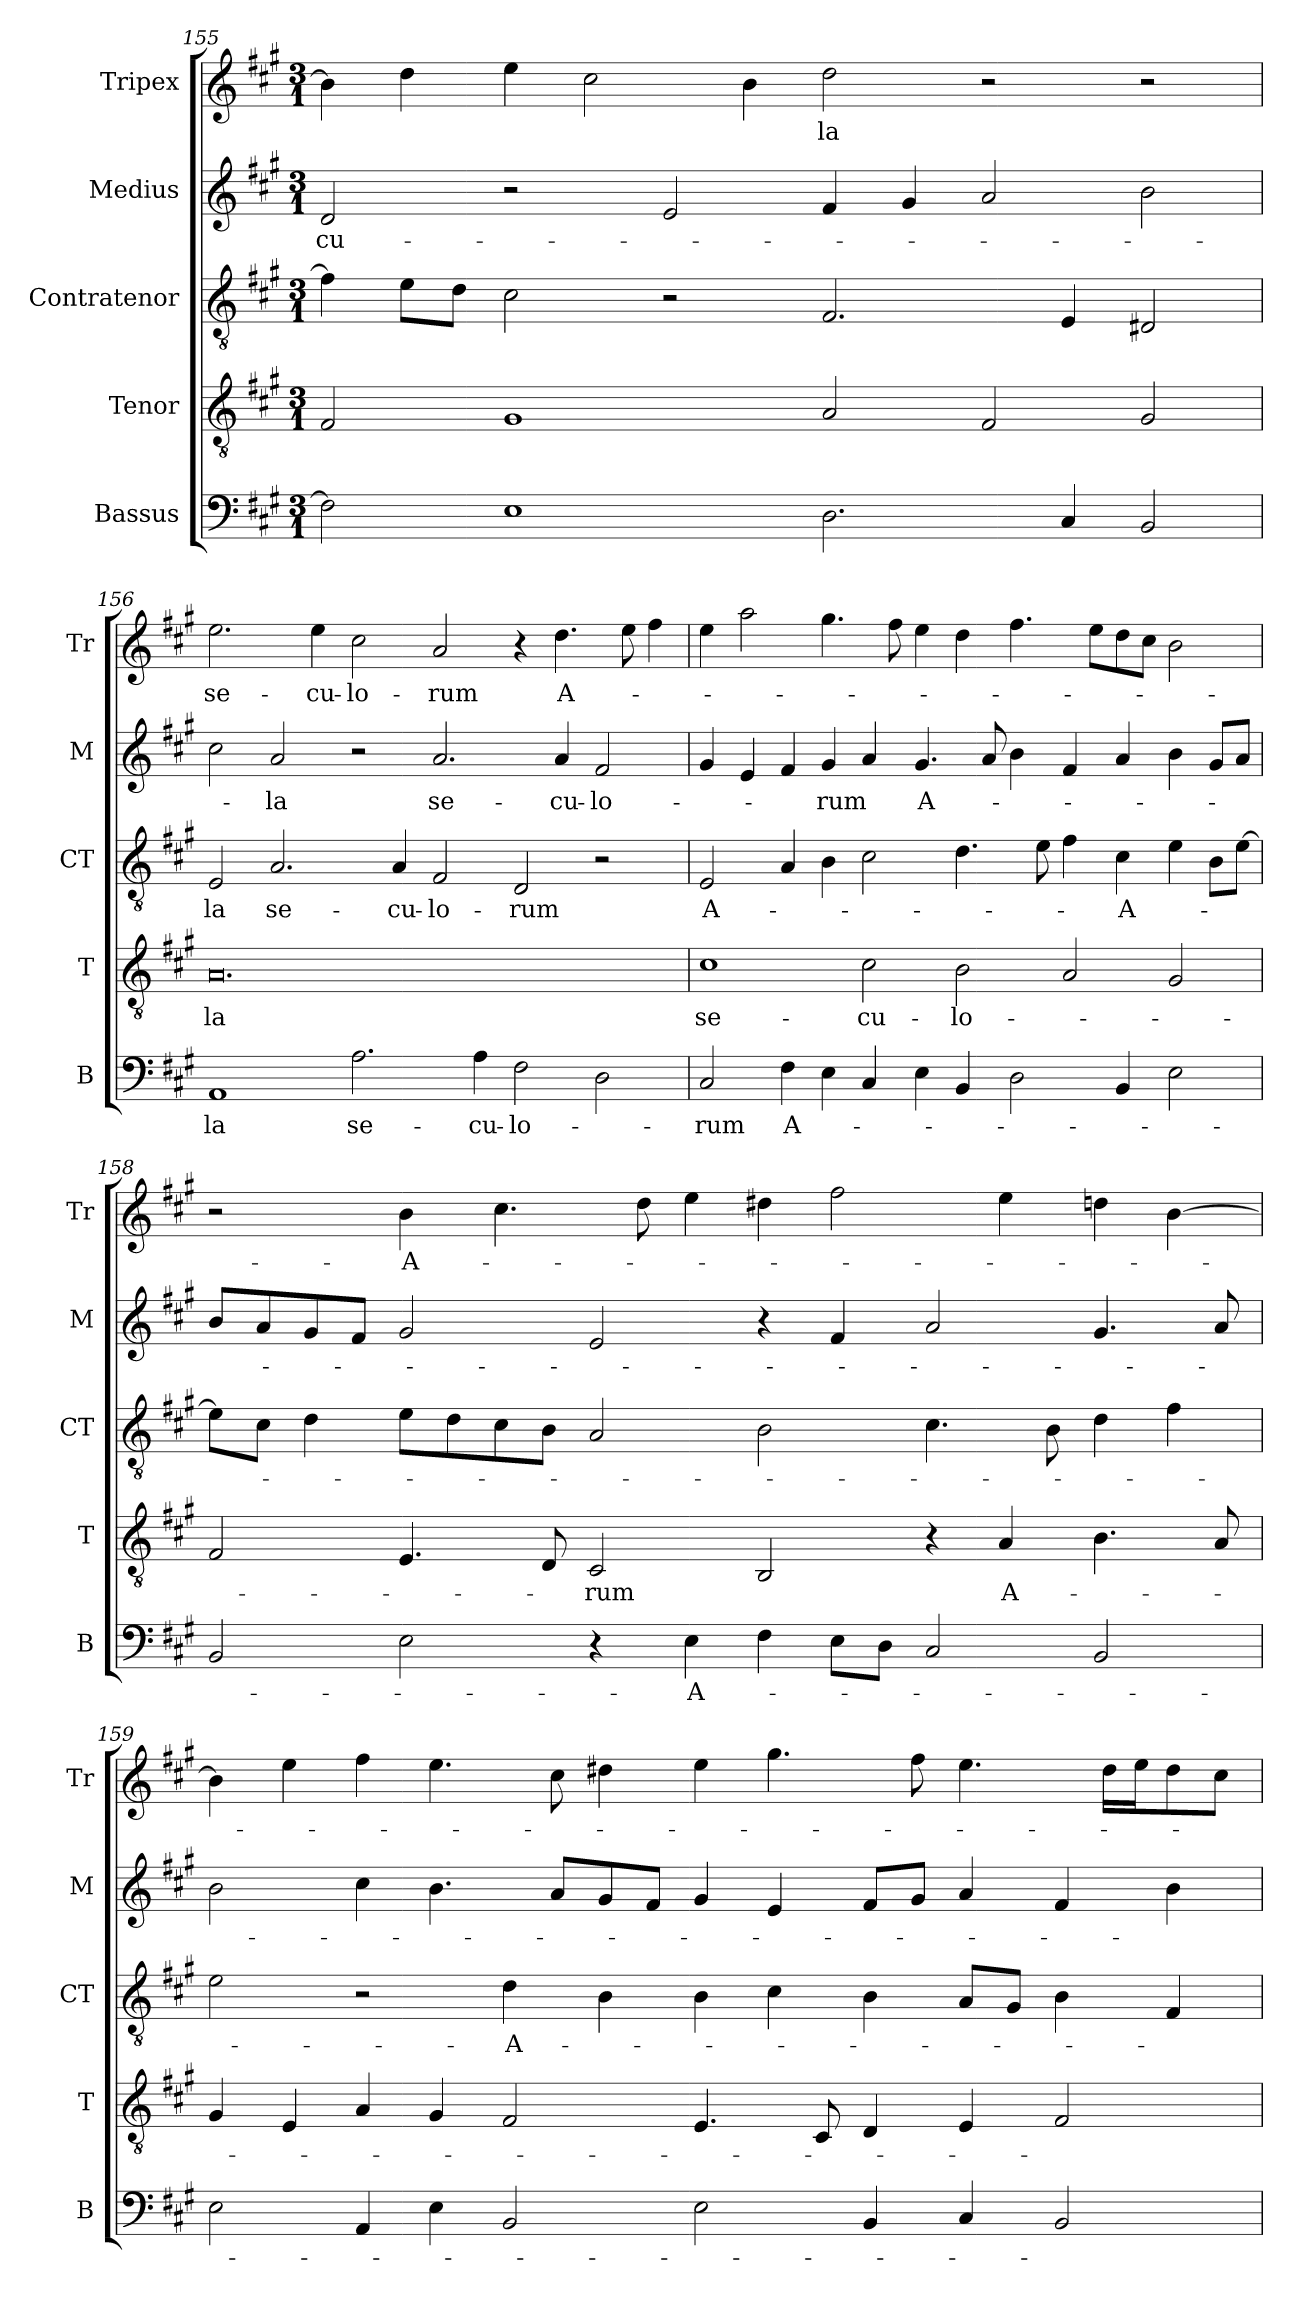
**kern	**text	**kern	**text	**kern	**text	**kern	**text	**kern	**text
*part5	*part5	*part4	*part4	*part3	*part3	*part2	*part2	*part1	*part1
*staff5	*staff5	*staff4	*staff4	*staff3	*staff3	*staff2	*staff2	*staff1	*staff1
*I"Bassus	*	*I"Tenor	*	*I"Contratenor	*	*I"Medius	*	*I"Tripex	*
*I'B	*	*I'T	*	*I'CT	*	*I'M	*	*I'Tr	*
!!LO:LB:g=z
*clefF4	*	*clefGv2	*	*clefGv2	*	*clefG2	*	*clefG2	*
*	*	*ITrd7c12	*	*ITrd7c12	*	*	*	*	*
*k[f#c#g#]	*	*k[f#c#g#]	*	*k[f#c#g#]	*	*k[f#c#g#]	*	*k[f#c#g#]	*
*A:	*	*A:	*	*A:	*	*A:	*	*A:	*
*M3/1	*	*M3/1	*	*M3/1	*	*M3/1	*	*M3/1	*
=155	=155	=155	=155	=155	=155	=155	=155	=155	=155
!	!	!	!	!	!	!	!LO:LY:b:color=#000000	!	!
2F#i\]	.	2FF#i/	.	4F#i\]	.	2di/	-cu-	4bi\]	.
.	.	.	.	8Ei\L	.	.	.	4ddi\	.
.	.	.	.	8Di\J	.	.	.	.	.
1Ei	.	1GG#i	.	2C#i\	.	2r	.	4eei\	.
.	.	.	.	.	.	.	.	2cc#i\	.
.	.	.	.	2r	.	2ei/	.	.	.
.	.	.	.	.	.	.	.	4bi\	.
!	!	!	!	!	!	!	!	!	!LO:LY:b:color=#000000
2.Di\	.	2AAi/	.	2.FF#i/	.	4f#i/	.	2ddi\	-la
.	.	.	.	.	.	4g#i/	.	.	.
.	.	2FF#i/	.	.	.	2ai/	.	2r	.
4C#i/	.	.	.	4EEi/	.	.	.	.	.
2BBi/	.	2GG#i/	.	2DD#i/	.	2bi\	.	2r	.
=156	=156	=156	=156	=156	=156	=156	=156	=156	=156
!	!LO:LY:b:color=#000000	!	!	!	!	!	!	!	!
!	!	!	!LO:LY:b:color=#000000	!	!	!	!	!	!
!	!	!	!	!	!LO:LY:b:color=#000000	!	!	!	!
!	!	!	!	!	!	!	!	!	!LO:LY:b:color=#000000
1AAi	-la	0.AAi	-la	2EEi/	-la	2cc#i\	.	2.eei\	se-
!	!	!	!	!	!LO:LY:b:color=#000000	!	!	!	!
!	!	!	!	!	!	!	!LO:LY:b:color=#000000	!	!
.	.	.	.	2.AAi/	se-	2ai/	-la	.	.
!	!	!	!	!	!	!	!	!	!LO:LY:b:color=#000000
.	.	.	.	.	.	.	.	4eei\	-cu-
!	!LO:LY:b:color=#000000	!	!	!	!	!	!	!	!
!	!	!	!	!	!	!	!	!	!LO:LY:b:color=#000000
2.Ai\	se-	.	.	.	.	2r	.	2cc#i\	-lo-
!	!	!	!	!	!LO:LY:b:color=#000000	!	!	!	!
.	.	.	.	4AAi/	-cu-	.	.	.	.
!	!	!	!	!	!LO:LY:b:color=#000000	!	!	!	!
!	!	!	!	!	!	!	!LO:LY:b:color=#000000	!	!
!	!	!	!	!	!	!	!	!	!LO:LY:b:color=#000000
.	.	.	.	2FF#i/	-lo-	2.ai/	se-	2ai/	-rum
!	!LO:LY:b:color=#000000	!	!	!	!	!	!	!	!
4Ai\	-cu-	.	.	.	.	.	.	.	.
!	!LO:LY:b:color=#000000	!	!	!	!	!	!	!	!
!	!	!	!	!	!LO:LY:b:color=#000000	!	!	!	!
2F#i\	-lo-	.	.	2DDi/	-rum	.	.	4r	.
!	!	!	!	!	!	!	!LO:LY:b:color=#000000	!	!
!	!	!	!	!	!	!	!	!	!LO:LY:b:color=#000000
.	.	.	.	.	.	4ai/	-cu-	4.ddi\	A-
!	!	!	!	!	!	!	!LO:LY:b:color=#000000	!	!
2Di\	.	.	.	2r	.	2f#i/	-lo-	.	.
.	.	.	.	.	.	.	.	8eei\	.
.	.	.	.	.	.	.	.	4ff#i\	.
!!LO:PB:g=z
=157	=157	=157	=157	=157	=157	=157	=157	=157	=157
!	!LO:LY:b:color=#000000	!	!	!	!	!	!	!	!
!	!	!	!LO:LY:b:color=#000000	!	!	!	!	!	!
!	!	!	!	!	!LO:LY:b:color=#000000	!	!	!	!
2C#i/	-rum	1C#i	se-	2EEi/	A-	4g#i/	.	4eei\	.
.	.	.	.	.	.	4ei/	.	2aai\	.
!	!LO:LY:b:color=#000000	!	!	!	!	!	!	!	!
4F#i\	A-	.	.	4AAi/	.	4f#i/	.	.	.
!	!	!	!	!	!	!	!LO:LY:b:color=#000000	!	!
4Ei\	.	.	.	4BBi\	.	4g#i/	-rum	4.gg#i\	.
!	!	!	!LO:LY:b:color=#000000	!	!	!	!	!	!
4C#i/	.	2C#i\	-cu-	2C#i\	.	4ai/	.	.	.
.	.	.	.	.	.	.	.	8ff#i\	.
!	!	!	!	!	!	!	!LO:LY:b:color=#000000	!	!
4Ei\	.	.	.	.	.	4.g#i/	A-	4eei\	.
!	!	!	!LO:LY:b:color=#000000	!	!	!	!	!	!
4BBi/	.	2BBi\	-lo-	4.Di\	.	.	.	4ddi\	.
.	.	.	.	.	.	8ai/	.	.	.
2Di\	.	.	.	.	.	4bi\	.	4.ff#i\	.
.	.	.	.	8Ei\	.	.	.	.	.
.	.	2AAi/	.	4F#i\	.	4f#i/	.	.	.
.	.	.	.	.	.	.	.	8eei\L	.
!	!	!	!	!	!LO:LY:b:color=#000000	!	!	!	!
4BBi/	.	.	.	4C#i\	-A-	4ai/	.	8ddi\	.
.	.	.	.	.	.	.	.	8cc#i\J	.
2Ei\	.	2GG#i/	.	4Ei\	.	4bi\	.	2bi\	.
.	.	.	.	8BBi\L	.	8g#i/L	.	.	.
.	.	.	.	[>8Ei\J	.	8ai/J	.	.	.
=158	=158	=158	=158	=158	=158	=158	=158	=158	=158
2BBi/	.	2FF#i/	.	8Ei\L]	.	8bi/L	.	2r	.
.	.	.	.	8C#i\J	.	8ai/	.	.	.
.	.	.	.	4Di\	.	8g#i/	.	.	.
.	.	.	.	.	.	8f#i/J	.	.	.
!	!	!	!	!	!	!	!	!	!LO:LY:b:color=#000000
2Ei\	.	4.EEi/	.	8Ei\L	.	2g#i/	.	4bi\	-A-
.	.	.	.	8Di\	.	.	.	.	.
.	.	.	.	8C#i\	.	.	.	4.cc#i\	.
.	.	8DDi/	.	8BBi\J	.	.	.	.	.
!	!	!	!LO:LY:b:color=#000000	!	!	!	!	!	!
4r	.	2CC#i/	-rum	2AAi/	.	2ei/	.	.	.
.	.	.	.	.	.	.	.	8ddi\	.
!	!LO:LY:b:color=#000000	!	!	!	!	!	!	!	!
4Ei\	-A-	.	.	.	.	.	.	4eei\	.
4F#i\	.	2BBBi/	.	2BBi\	.	4r	.	4dd#i\	.
8Ei\L	.	.	.	.	.	4f#i/	.	2ff#i\	.
8Di\J	.	.	.	.	.	.	.	.	.
2C#i/	.	4r	.	4.C#i\	.	2ai/	.	.	.
!	!	!	!LO:LY:b:color=#000000	!	!	!	!	!	!
.	.	4AAi/	A-	.	.	.	.	4eei\	.
.	.	.	.	8BBi\	.	.	.	.	.
2BBi/	.	4.BBi\	.	4Di\	.	4.g#i/	.	4ddi\	.
.	.	.	.	4F#i\	.	.	.	[>4bi\	.
.	.	8AAi/	.	.	.	8ai/	.	.	.
!!LO:LB:g=z
=159	=159	=159	=159	=159	=159	=159	=159	=159	=159
2Ei\	.	4GG#i/	.	2Ei\	.	2bi\	.	4bi\]	.
.	.	4EEi/	.	.	.	.	.	4eei\	.
4AAi/	.	4AAi/	.	2r	.	4cc#i\	.	4ff#i\	.
4Ei\	.	4GG#i/	.	.	.	4.bi\	.	4.eei\	.
!	!	!	!	!	!LO:LY:b:color=#000000	!	!	!	!
2BBi/	.	2FF#i/	.	4Di\	-A-	.	.	.	.
.	.	.	.	.	.	8ai/L	.	8cc#i\	.
.	.	.	.	4BBi\	.	8g#i/	.	4dd#i\	.
.	.	.	.	.	.	8f#i/J	.	.	.
2Ei\	.	4.EEi/	.	4BBi\	.	4g#i/	.	4eei\	.
.	.	.	.	4C#i\	.	4ei/	.	4.gg#i\	.
.	.	8CC#i/	.	.	.	.	.	.	.
4BBi/	.	4DDi/	.	4BBi\	.	8f#i/L	.	.	.
.	.	.	.	.	.	8g#i/J	.	8ff#i\	.
4C#i/	.	4EEi/	.	8AAi/L	.	4ai/	.	4.eei\	.
.	.	.	.	8GG#i/J	.	.	.	.	.
2BBi/	.	2FF#i/	.	4BBi\	.	4f#i/	.	.	.
.	.	.	.	.	.	.	.	16dd#i\LL	.
.	.	.	.	.	.	.	.	16eei\J	.
.	.	.	.	4FF#i/	.	4bi\	.	8dd#i\	.
.	.	.	.	.	.	.	.	8cc#i\J	.
=	=	=	=	=	=	=	=	=	=
*-	*-	*-	*-	*-	*-	*-	*-	*-	*-
